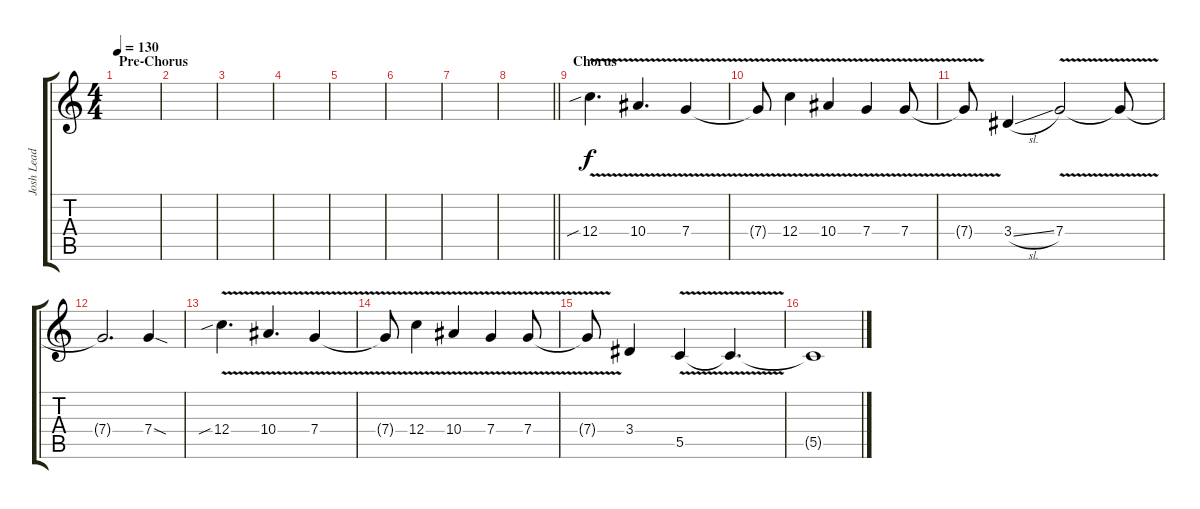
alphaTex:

\track ("Josh Lead" "Josh Lead") {instrument distortionguitar}
\staff {score tabs}
\tuning (D4 A3 F3 C3 G2 C2) {hide}
\ts (4 4)
\section ("" "Pre-Chorus")
\tempo 130
\clef g2
\ks c
|
|
|
|
|
|
|
\barLineRight lightlight
|
\section ("" "Chorus")
12.4{v sib}.4{d} 10.4{v}.4{d} 7.4{v}.4 |
7.4{t}.8 12.4{v}.4 10.4{v}.4 7.4{v}.4 7.4{v}.8 |
7.4{t}.8 3.4{sl}.4 7.4{v}.2 7.4{t}.8 |
7.4{t}.2{d} 7.4{sod}.4 |
12.4{v sib}.4{d} 10.4{v}.4{d} 7.4{v}.4 |
7.4{t}.8 12.4{v}.4 10.4{v}.4 7.4{v}.4 7.4{v}.8 |
7.4{t}.8 3.4.4 5.5{v}.4 5.5{t}.4{d} |
5.5{t}.1
